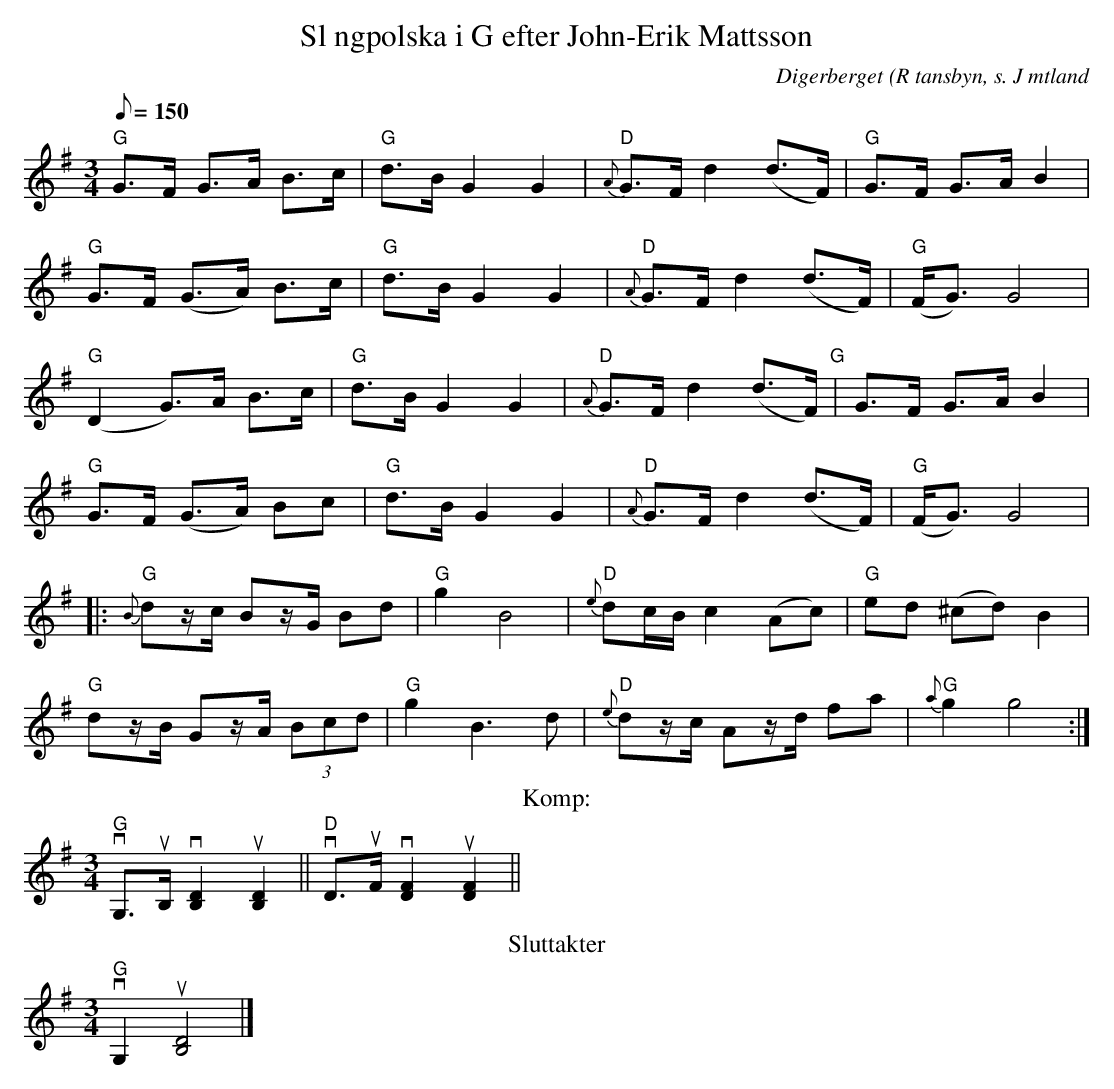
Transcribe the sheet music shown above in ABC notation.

X:1
T:Sl ngpolska i G efter John-Erik Mattsson
O:Digerberget (R tansbyn, s. J mtland
M:3/4
L:1/8
Q:150
K:G
"G"G>F G>A B>c|"G"d>B G2 G2|"D"{A}G>F d2 (d>F)|"G"G>F G>A B2|!
"G"G>F (G>A) B>c|"G"d>B G2 G2|"D"{A}G>F d2 (d>F)|"G"(F<G) G4|!
"G"(D2 G)>A B>c|"G"d>B G2 G2|"D"{A}G>F d2 (d>F)"G"|G>F G>A B2|!
"G"G>F (G>A) Bc|"G"d>B G2 G2|"D"{A}G>F d2 (d>F)|"G"(F<G) G4|!
|:"G"{B}dz/c/ Bz/G/ Bd|"G"g2 B4|"D"{e}dc/B/ c2 (Ac)|"G"ed (^cd) B2|!
"G"dz/B/ Gz/A/ (3Bcd|"G"g2 B3d|"D"{e}dz/c/ Az/d/ fa|"G"{a}g2 g4:|]
T:
T:
T:Komp:
"G"vG,>uB, v[B,2D2]u[B,2D2]||"D"vD>uF v[D2F2]u[D2F2]||
T:Sluttakter
"G" vG,2u[B,4D4]|]
